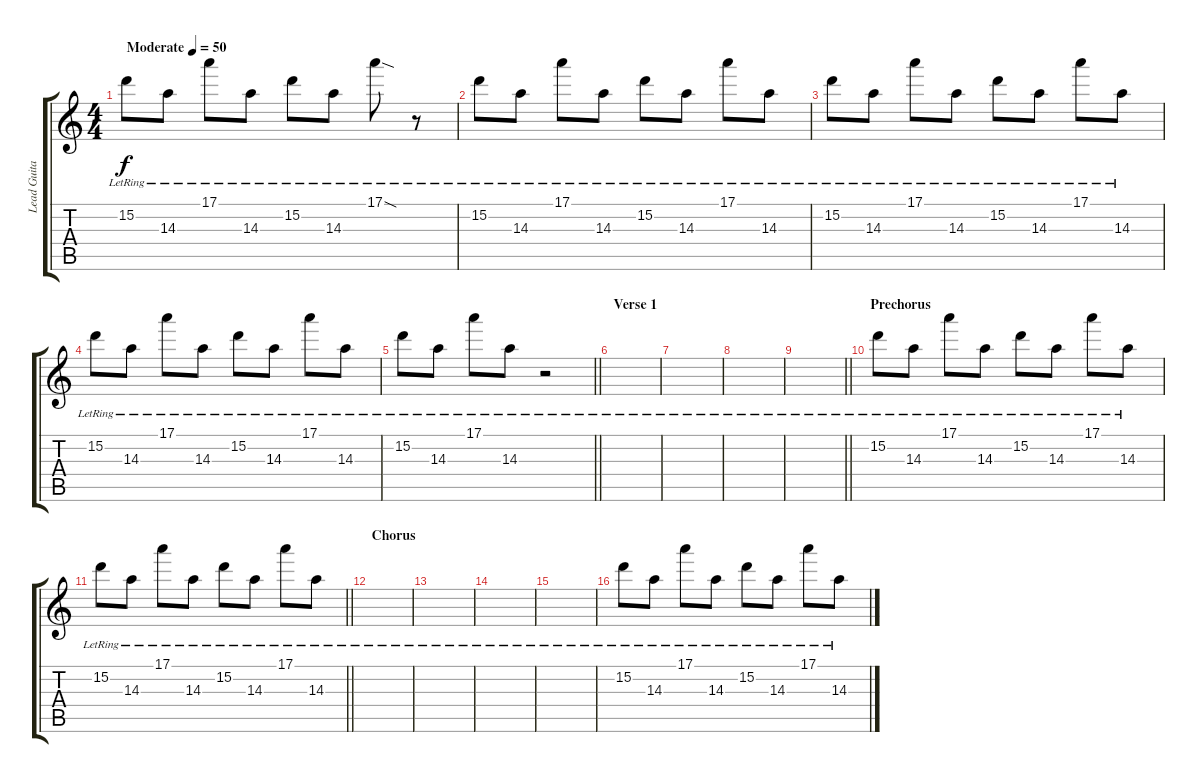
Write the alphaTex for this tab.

\track ("Lead Guitar" "Lead Guita") {instrument electricguitarclean}
\staff {score tabs}
\tuning (E4 B3 G3 D3 A2 D2) {hide}
\ts (4 4)
\tempo (50 "Moderate")
\clef g2
\ks c
15.2{lr}.8{dy f instrument electricguitarclean} 14.3{lr}.8 17.1{lr}.8 14.3{lr}.8 15.2{lr}.8 14.3{lr}.8 17.1{sod lr}.8 r.8 |
15.2{lr}.8 14.3{lr}.8 17.1{lr}.8 14.3{lr}.8 15.2{lr}.8 14.3{lr}.8 17.1{lr}.8 14.3{lr}.8 |
15.2{lr}.8 14.3{lr}.8 17.1{lr}.8 14.3{lr}.8 15.2{lr}.8 14.3{lr}.8 17.1{lr}.8 14.3{lr}.8 |
15.2{lr}.8 14.3{lr}.8 17.1{lr}.8 14.3{lr}.8 15.2{lr}.8 14.3{lr}.8 17.1{lr}.8 14.3{lr}.8 |
\barLineRight lightlight
15.2{lr}.8 14.3{lr}.8 17.1{lr}.8 14.3{lr}.8 r.2 |
\section ("" "Verse 1")
|
|
|
\barLineRight lightlight
|
\section ("" "Prechorus")
15.2{lr}.8 14.3{lr}.8 17.1{lr}.8 14.3{lr}.8 15.2{lr}.8 14.3{lr}.8 17.1{lr}.8 14.3{lr}.8 |
\barLineRight lightlight
15.2{lr}.8 14.3{lr}.8 17.1{lr}.8 14.3{lr}.8 15.2{lr}.8 14.3{lr}.8 17.1{lr}.8 14.3{lr}.8 |
\section ("" "Chorus")
|
|
|
|
15.2{lr}.8 14.3{lr}.8 17.1{lr}.8 14.3{lr}.8 15.2{lr}.8 14.3{lr}.8 17.1{lr}.8 14.3{lr}.8
